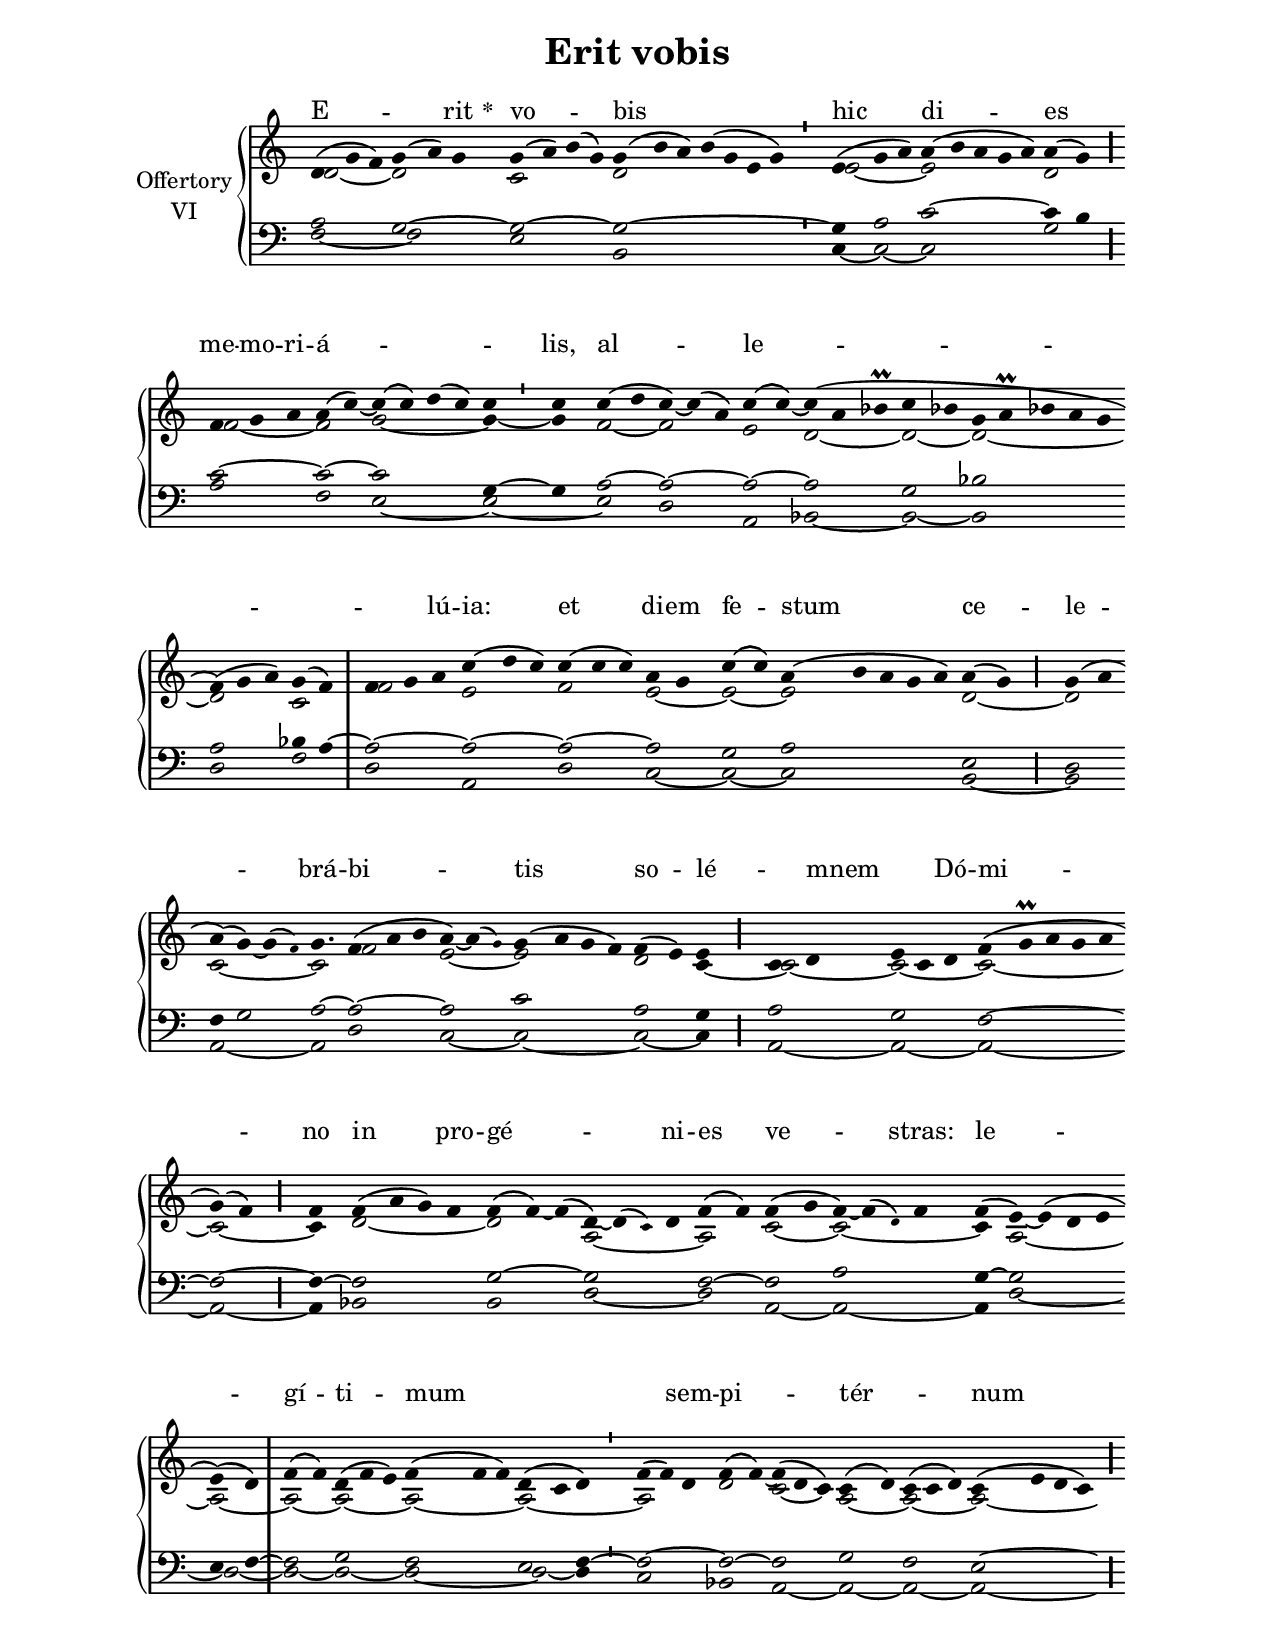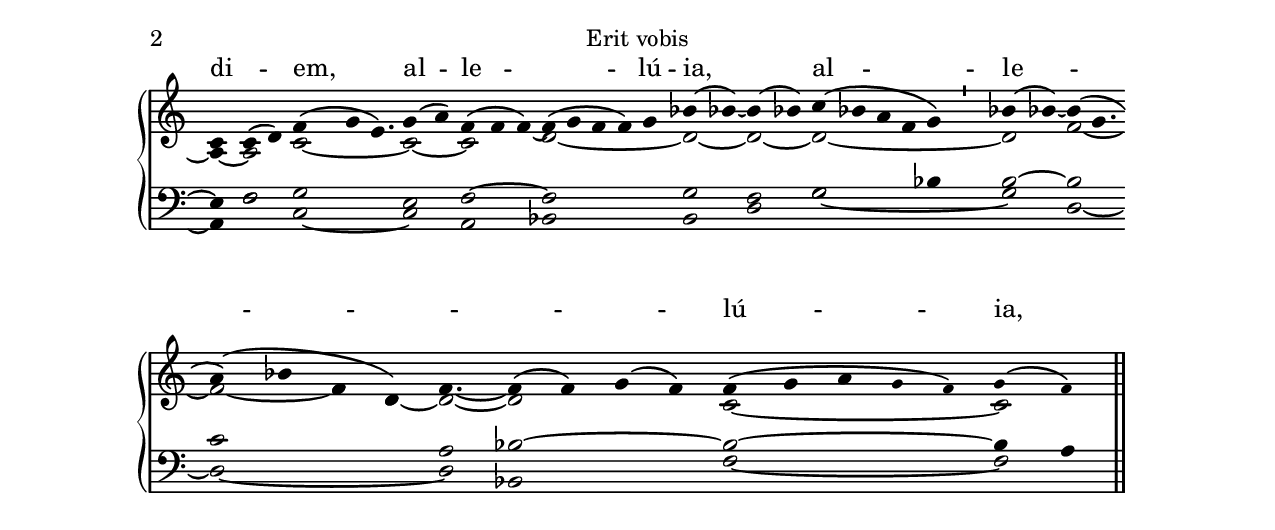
\version "2.18"
\include "gregorian.ly"
\include "noh2.ily"


%Page reference: page ii.30
%(volume.page)

global = {
 \key f \lydian
 \cadenzaOn 
}

\header {
  title = \markup \center-column {"Erit vobis" \vspace #1 }
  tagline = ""
  composer = ""
}

\paper {
 #(include-special-characters)
  oddHeaderMarkup = \markup \fill-line {
    \line {}
    \center-column {
      \on-the-fly #first-page     " "
      \on-the-fly #not-first-page "Erit vobis"
    }
    \line { \on-the-fly #print-page-number-check-first \fromproperty #'page:page-number-string }
  }
  evenHeaderMarkup = \markup \fill-line {
    \line { \on-the-fly #print-page-number-check-first \fromproperty #'page:page-number-string }
    \center-column { "Erit vobis" }
    \line {}
  }
}

chantText = \lyricmode {
E -- _ rit 
\set stanza = " * " vo -- _ bis _ hic di -- es 
me -- mo -- ri -- á -- _ _ lis, al -- le -- _ _ _ lú -- ia: 
et di -- em fe -- stum ce -- le -- brá -- bi -- tis 
so -- lé -- _ mnem _ _ Dó -- mi -- no 
in pro -- gé -- ni -- es ve -- stras: 
le -- gí -- ti -- mum _ _ sem -- pi -- tér -- _ num di -- _ em, 
al -- le -- lú -- ia, al -- le -- _ _ lú -- ia, _ 
al -- le -- _ _ _ _ _ _ _ _ _ _ _ _ lú -- ia. }

chantMusic = {
\tieDown   d'4 ( g'4 f'4) g'4 ( a'4) g'4  g'4 ( a'4) b'4 ( g'4) g'4 ( b'4 a'4) b'4 ( g'4 e'4 g'4) \divisioMinima
 e'4 ( g'4 a'4) a'4 ( b'4 a'4 g'4 a'4) a'4 ( g'4) \divisioMaior \forceBreak

 f'4 g'4 a'4 a'4 ( c''4) ~ c''4 ( c''4) d''4 ( c''4) c''4 \divisioMinima
  c''4 c''4 ( d''4 c''4) ~ c''4 ( a'4) c''4 ( c''4) ~ c''4 ( a'4 bes'\prall c''4 bes'4 g'4 a'\prall bes'4 a'4 g'4 \forceBreak
) f'4 ( g'4 a'4) g'4 ( f'4) \divisioMaxima
 f'4 g'4 a'4 c''4 ( d''4 c''4) c''4 ( c''4 c''4) a'4 g'4 c''4 ( c''4) a'4 ( b'4 a'4 g'4 a'4) a'4 ( g'4) \divisioMaior
 g'4 ( a'4 \forceBreak
) a'4 ( g'4) ~ g'4 ( \once \tweak #'font-size #-4 f' ) g'4. f'4 ( a'4 b'4 a'4) ~ a'4 ( \once \tweak #'font-size #-4 g' ) g'4 ( a'4 g'4 f'4) f'4 ( e'4) e'4 \divisioMaior
 c'4 d'4 e'4 c'4 d'4 f'4 ( g'\prall a'4 g'4 a'4 \forceBreak
) g'4 ( f'4) \divisioMaior
 f'4 f'4 ( a'4 g'4) f'4 f'4 ( f'4) ~ f'4 ( d'4) ~ d'4 ( \once \tweak #'font-size #-4 c' ) d'4 f'4 ( f'4) f'4 ( g'4 f'4) ~ f'4 ( \once \tweak #'font-size #-4 d' ) f'4 f'4 ( e'4) ~ e'4 ( d'4 e'4 \forceBreak
) e'4 ( d'4) \divisioMaxima
 f'4 ( f'4) d'4 ( f'4 e'4) f'4 ( f'4 f'4) d'4 ( c'4 d'4) \divisioMinima
 f'4 ( f'4) d'4 f'4 ( f'4) ~ f'4 ( d'4 c'4) c'4 ( d'4) c'4 ( c'4 d'4) c'4 ( e'4 d'4 c'4) \divisioMaior \forceBreak

 c'4 c'4 ( d'4) f'4 ( g'4 e'4.) g'4 ( a'4) f'4 ( f'4 f'4) ~ f'4 ( g'4 f'4 f'4)  g'4 bes'4 ( bes'4) ~ bes'4 ( bes'4) c''4 ( bes'4 a'4 f'4 g'4) \divisioMinima
  bes'4 ( bes'4) ~ bes'4 ( g'4. \forceBreak
) a'4 ( bes'4 f'4 d'4) f'4. ~ f'4 ( f'4) g'4 ( f'4) f'4 ( g'4 a'4 \tiny g' f' 4) g'4 ( f'4) \finalis

}

altoMusic = {
d'2*3/2 ~ d'2*3/2 c'2*4/2 d'2*7/2 \divisioMinima
e'2*3/2 ~ e'2*5/2 d'2 \divisioMaior
f'2*3/2 ~ f'2 g'2*4/2 ~ g'4 ~ g'4 f'2 ~ f'2*3/2 e'2 d'2*3/2 ~ d'2 ~ d'2*5/2 ~ d'2*3/2 c'2 \divisioMaxima
f'2*3/2 e'2*3/2 f'2*3/2 e'2 ~ e'2 ~ e'2*5/2 d'2 ~ \divisioMaior
d'2 c'2*4/2 ~ c'2*3/4 f'2*3/2 e'2*3/2 ~ e'2*4/2 d'2 c'4 ~ \divisioMaior
c'2 ~ c'2*3/2 ~ c'2*5/2 ~ c'2 ~ \divisioMaior
c'4 d'2*4/2 ~ d'2*3/2 a2*4/2 ~ a2 c'2 ~ c'2*4/2 ~ c'4 a2*4/2 ~ a2 ~ \divisioMaxima
a2 ~ a2*3/2 ~ a2*3/2 ~ a2*3/2 ~ \divisioMinima
a2*3/2 d'2 c'2 ~ c'4 a2 ~ a2*3/2 ~ a2*4/2 ~ \divisioMaior
a4 ~ a2 c'2*7/4 ~ c'2 ~ c'2*3/2 d'2*5/2 ~ d'2 ~ d'2 ~ d'2*5/2 ~ d'2 f'2*5/4 ~ f'2 ~ f'4 d'4 ~ d'2*3/4 ~ d'2*4/2 c'2*5/2 ~ c'2 \finalis
}

tenorMusic = {
a2*3/2 g2*3/2 ~ g2*4/2 ~ g2*7/2 ~ \divisioMinima
g4 a2 c'2*5/2 ~ c'4 b4 \divisioMaior
c'2*3/2 ~ c'2 ~ c'2*4/2 g4 ~ g4 a2 ~ a2*3/2 ~ a2 ~ a2*3/2 g2 bes2*5/2 a2*3/2 bes4 a4 ~ \divisioMaxima
a2*3/2 ~ a2*3/2 ~ a2*3/2 ~ a2 g2 a2*5/2 e2 \divisioMaior
d2 f4 g2*3/2 a2*3/4 ~ a2*3/2 ~ a2*3/2 c'2*4/2 a2 g4 \divisioMaior
a2 g2*3/2 f2*5/2 ~ f2 ~ \divisioMaior
f4 ~ f2*4/2 g2*3/2 ~ g2*4/2 f2 ~ f2 a2*4/2 g4 ~ g2*4/2 e4 f4 ~ \divisioMaxima
f2 g2*3/2 f2*3/2 e2 f4 ~ \divisioMinima
f2*3/2 ~ f2 ~ f2*3/2 g2 f2*3/2 e2*4/2 ~ \divisioMaior
e4 f2 g2*7/4 e2 f2*3/2 ~ f2*5/2 g2 f2 g2*4/2 bes4 b2 ~ b2*5/4 c'2*4/2 a2*3/4 bes2*4/2 ~ bes2*5/2 ~ bes4 a4 \finalis
}

bassMusic = {
f2*3/2 ~ f2*3/2 e2*4/2 b,2*7/2 \divisioMinima
c4 ~ c2 ~ c2*5/2 g2 \divisioMaior
a2*3/2 f2 e2*4/2 ~ e2 ~ e2 d2*3/2 a,2 bes,2*3/2 ~ bes,2 ~ bes,2*5/2 d2*3/2 f2 \divisioMaxima
d2*3/2 a,2*3/2 d2*3/2 c2 ~ c2 ~ c2*5/2 b,2 ~ \divisioMaior
b,2 a,2*4/2 ~ a,2*3/4 d2*3/2 c2*3/2 ~ c2*4/2 ~ c2 ~ c4 \divisioMaior
a,2 ~ a,2*3/2 ~ a,2*5/2 ~ a,2 ~ \divisioMaior
a,4 bes,2*4/2 b,2*3/2 d2*4/2 ~ d2 a,2 ~ a,2*4/2 ~ a,4 d2*4/2 ~ d2 ~ \divisioMaxima
d2 ~ d2*3/2 ~ d2*3/2 ~ d2 ~ d4 \divisioMinima
c2*3/2 bes,2 a,2*3/2 ~ a,2 ~ a,2*3/2 ~ a,2*4/2 ~ \divisioMaior
a,4 f2 c2*7/4 ~ c2 a,2*3/2 bes,2*5/2 b,2 d2 g2*5/2 ~ g2 d2*5/4 ~ d2*4/2 ~ d2*3/4 bes,2*4/2 f2*5/2 ~ f2 \finalis
}

voiceLines = {
\voiceLineStyle


}

\score{
  <<
    \new GrandStaff <<
      \set GrandStaff.autoBeaming = ##f
      \set GrandStaff.instrumentName = \markup \center-column {
        "Offertory"
        "VI"
      }
      \new Staff = up <<
        \new Voice = "chant" {
          \voiceOne \global \chantMusic
        }
        \new Voice {
          \voiceTwo \global \altoMusic
        }
      >>

      \new Staff = down <<
        \clef bass
        \new Voice {
          \voiceOne \global \tenorMusic
        }
        \new Voice {
          \voiceTwo \global \bassMusic
        }
	\new Voice {
        \voiceThree \global \voiceLines
        }
      >>
    >>
    \new Lyrics \lyricsto chant {
      \chantText
    }
  >>
  \layout{
  }
  \midi{
    \tempo 4 = 125
  }
}
